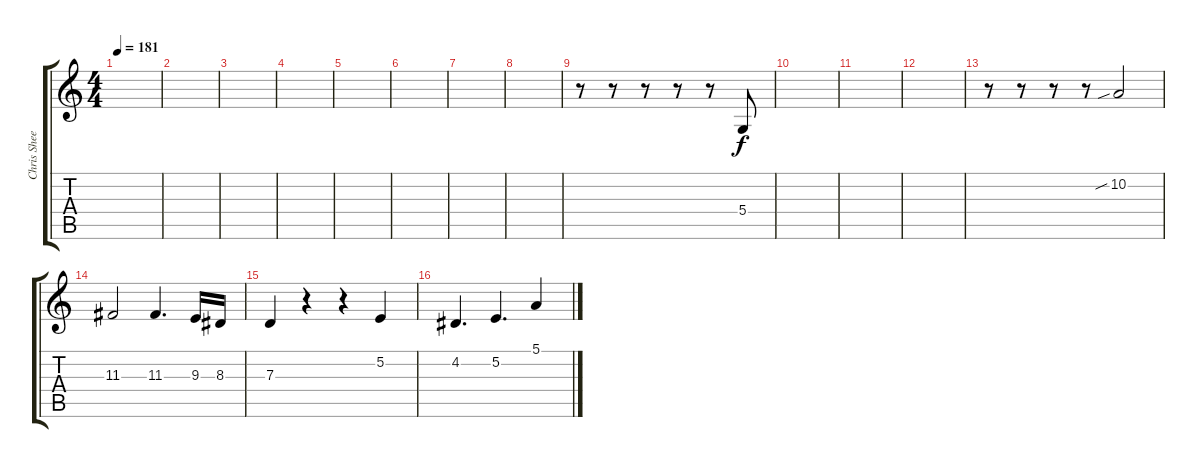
\track ("Chris Sheets" "Chris Shee") {instrument altosax}
\staff {score tabs}
\tuning (E4 B3 G3 D3 A2 E2) {hide}
\ts (4 4)
\tempo 181
\clef g2
\ks c
|
|
|
|
|
|
|
|
r.8 r.8 r.8 r.8 r.8 5.4.8{dy f} |
|
|
|
r.8 r.8 r.8 r.8 10.2{sib}.2 |
11.3.2 11.3.4{d} 9.3.16 8.3.16 |
7.3.4 r.4 r.4 5.2.4 |
4.2.4{d} 5.2.4{d} 5.1.4
